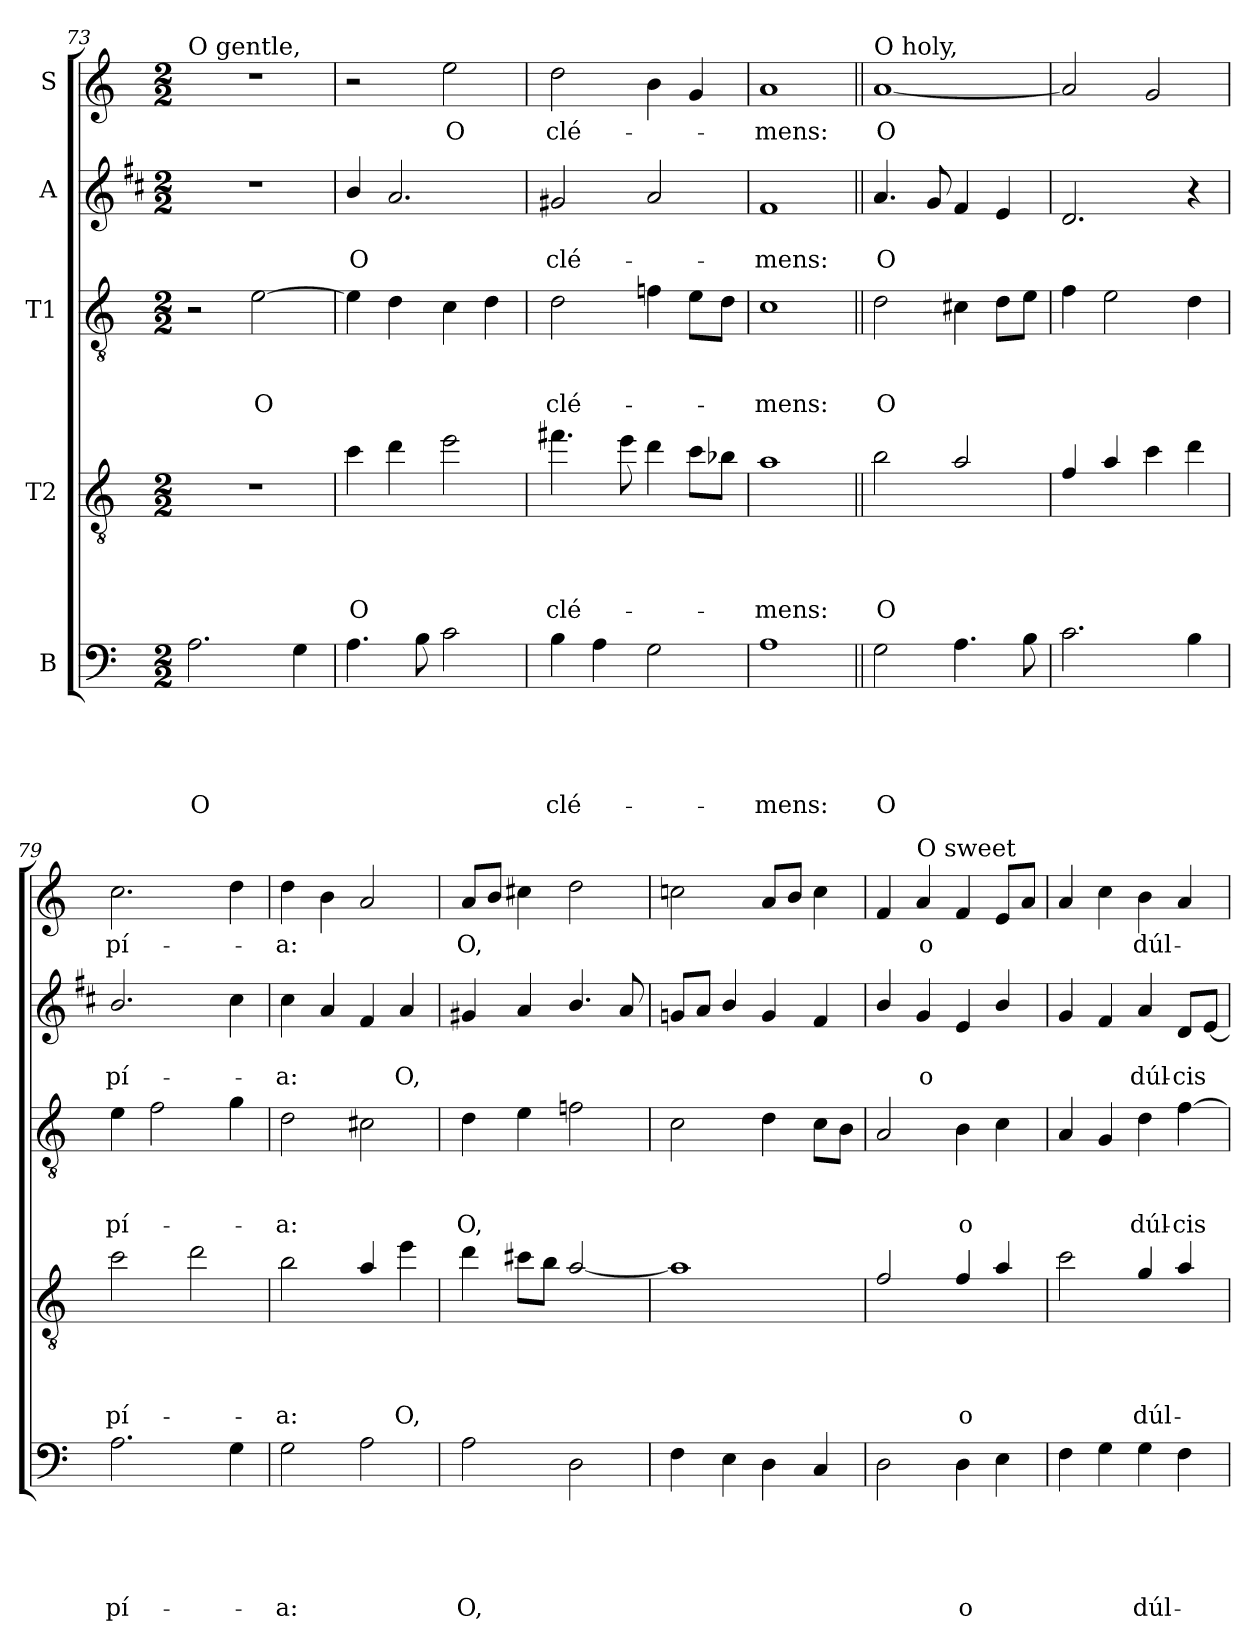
**kern	**text	**text	**text	**text	**text	**kern	**text	**text	**text	**text	**kern	**text	**text	**text	**kern	**text	**text	**kern	**text
*part5	*part5	*part5	*part5	*part5	*part5	*part4	*part4	*part4	*part4	*part4	*part3	*part3	*part3	*part3	*part2	*part2	*part2	*part1	*part1
*staff5	*staff5	*staff5	*staff5	*staff5	*staff5	*staff4	*staff4	*staff4	*staff4	*staff4	*staff3	*staff3	*staff3	*staff3	*staff2	*staff2	*staff2	*staff1	*staff1
*I"B	*	*	*	*	*	*I"T2	*	*	*	*	*I"T1	*	*	*	*I"A	*	*	*I"S	*
!!LO:LB:g=z
*clefF4	*	*	*	*	*	*clefGv2	*	*	*	*	*clefGv2	*	*	*	*clefG2	*	*	*clefG2	*
*	*	*	*	*	*	*ITrd8c14	*	*	*	*	*	*	*	*	*ITrd1c2	*	*	*	*
*k[]	*	*	*	*	*	*k[]	*	*	*	*	*k[]	*	*	*	*k[]	*	*	*k[]	*
*C:	*	*	*	*	*	*C:	*	*	*	*	*C:	*	*	*	*C:	*	*	*C:	*
*M2/2	*	*	*	*	*	*M2/2	*	*	*	*	*M2/2	*	*	*	*M2/2	*	*	*M2/2	*
=73	=73	=73	=73	=73	=73	=73	=73	=73	=73	=73	=73	=73	=73	=73	=73	=73	=73	=73	=73
!	!	!	!	!	!	!	!	!	!	!	!	!	!	!	!	!	!	!LO:TX:a:t=O gentle,	!
!	!	!	!	!	!LO:LY:b	!	!	!	!	!	!	!	!	!	!	!	!	!	!
2.A\	.	.	.	.	O	1r	.	.	.	.	2r	.	.	.	1r	.	.	1r	.
!	!	!	!	!	!	!	!	!	!	!	!	!	!	!LO:LY:b	!	!	!	!	!
.	.	.	.	.	.	.	.	.	.	.	[2e\	.	.	O	.	.	.	.	.
4G\	.	.	.	.	.	.	.	.	.	.	.	.	.	.	.	.	.	.	.
=74	=74	=74	=74	=74	=74	=74	=74	=74	=74	=74	=74	=74	=74	=74	=74	=74	=74	=74	=74
!	!	!	!	!	!	!	!	!	!	!LO:LY:b	!	!	!	!	!	!	!LO:LY:b	!	!
4.A\	.	.	.	.	.	4c\	.	.	.	O	4e\]	.	.	.	4a/	.	O	2r	.
.	.	.	.	.	.	4d\	.	.	.	.	4d\	.	.	.	2.g/	.	.	.	.
8B\	.	.	.	.	.	.	.	.	.	.	.	.	.	.	.	.	.	.	.
!	!	!	!	!	!	!	!	!	!	!	!	!	!	!	!	!	!	!	!LO:LY:b
2c\	.	.	.	.	.	2e\	.	.	.	.	4c\	.	.	.	.	.	.	2ee\	O
.	.	.	.	.	.	.	.	.	.	.	4d\	.	.	.	.	.	.	.	.
=75	=75	=75	=75	=75	=75	=75	=75	=75	=75	=75	=75	=75	=75	=75	=75	=75	=75	=75	=75
!	!	!	!	!	!LO:LY:b	!	!	!	!	!LO:LY:b	!	!	!	!LO:LY:b	!	!	!LO:LY:b	!	!LO:LY:b
4B\	.	.	.	.	clé-	4.f#X\	.	.	.	clé-	2d\	.	.	clé-	2f#X/	.	clé-	2dd\	clé-
4A\	.	.	.	.	.	.	.	.	.	.	.	.	.	.	.	.	.	.	.
.	.	.	.	.	.	8e\	.	.	.	.	.	.	.	.	.	.	.	.	.
2G\	.	.	.	.	.	4d\	.	.	.	.	4fn\	.	.	.	2g/	.	.	4b\	.
.	.	.	.	.	.	8c\L	.	.	.	.	8e\L	.	.	.	.	.	.	4g/	.
.	.	.	.	.	.	8B-X\J	.	.	.	.	8d\J	.	.	.	.	.	.	.	.
=76	=76	=76	=76	=76	=76	=76	=76	=76	=76	=76	=76	=76	=76	=76	=76	=76	=76	=76	=76
!	!	!	!	!	!LO:LY:b	!	!	!	!	!LO:LY:b	!	!	!	!LO:LY:b	!	!	!LO:LY:b	!	!LO:LY:b
1A	.	.	.	.	-mens:	1A	.	.	.	-mens:	1c	.	.	-mens:	1e	.	-mens:	1a	-mens:
=77||	=77||	=77||	=77||	=77||	=77||	=77||	=77||	=77||	=77||	=77||	=77||	=77||	=77||	=77||	=77||	=77||	=77||	=77||	=77||
!	!	!	!	!	!	!	!	!	!	!	!	!	!	!	!	!	!	!LO:TX:a:t=O holy,	!
!	!	!	!	!	!LO:LY:b	!	!	!	!	!LO:LY:b	!	!	!	!LO:LY:b	!	!	!LO:LY:b	!	!LO:LY:b
2G\	.	.	.	.	O	2B\	.	.	.	O	2d\	.	.	O	4.g/	.	O	[1a	O
.	.	.	.	.	.	.	.	.	.	.	.	.	.	.	8f/	.	.	.	.
4.A\	.	.	.	.	.	2A/	.	.	.	.	4c#X\	.	.	.	4e/	.	.	.	.
.	.	.	.	.	.	.	.	.	.	.	8d\L	.	.	.	4d/	.	.	.	.
8B\	.	.	.	.	.	.	.	.	.	.	8e\J	.	.	.	.	.	.	.	.
=78	=78	=78	=78	=78	=78	=78	=78	=78	=78	=78	=78	=78	=78	=78	=78	=78	=78	=78	=78
2.c\	.	.	.	.	.	4F/	.	.	.	.	4f\	.	.	.	2.c/	.	.	2a/]	.
.	.	.	.	.	.	4A/	.	.	.	.	2e\	.	.	.	.	.	.	.	.
.	.	.	.	.	.	4c\	.	.	.	.	.	.	.	.	.	.	.	2g/	.
4B\	.	.	.	.	.	4d\	.	.	.	.	4d\	.	.	.	4r	.	.	.	.
!!LO:PB:g=z
=79	=79	=79	=79	=79	=79	=79	=79	=79	=79	=79	=79	=79	=79	=79	=79	=79	=79	=79	=79
!	!	!	!	!	!LO:LY:b	!	!	!	!	!LO:LY:b	!	!	!	!LO:LY:b	!	!	!LO:LY:b	!	!LO:LY:b
2.A\	.	.	.	.	pí-	2c\	.	.	.	pí-	4e\	.	.	pí-	2.a/	.	pí-	2.cc\	pí-
.	.	.	.	.	.	.	.	.	.	.	2f\	.	.	.	.	.	.	.	.
.	.	.	.	.	.	2d\	.	.	.	.	.	.	.	.	.	.	.	.	.
4G\	.	.	.	.	.	.	.	.	.	.	4g\	.	.	.	4b\	.	.	4dd\	.
=80	=80	=80	=80	=80	=80	=80	=80	=80	=80	=80	=80	=80	=80	=80	=80	=80	=80	=80	=80
!	!	!	!	!	!LO:LY:b	!	!	!	!	!LO:LY:b	!	!	!	!LO:LY:b	!	!	!LO:LY:b	!	!LO:LY:b
2G\	.	.	.	.	-a:	2B\	.	.	.	-a:	2d\	.	.	-a:	4b\	.	-a:	4dd\	-a:
.	.	.	.	.	.	.	.	.	.	.	.	.	.	.	4g/	.	.	4b\	.
2A\	.	.	.	.	.	4A/	.	.	.	.	2c#X\	.	.	.	4e/	.	.	2a/	.
!	!	!	!	!	!	!	!	!	!	!LO:LY:b	!	!	!	!	!	!	!LO:LY:b	!	!
.	.	.	.	.	.	4e\	.	.	.	O,	.	.	.	.	4g/	.	O,	.	.
=81	=81	=81	=81	=81	=81	=81	=81	=81	=81	=81	=81	=81	=81	=81	=81	=81	=81	=81	=81
!	!	!	!	!	!LO:LY:b	!	!	!	!	!	!	!	!	!LO:LY:b	!	!	!	!	!LO:LY:b
2A\	.	.	.	.	O,	4d\	.	.	.	.	4d\	.	.	O,	4f#X/	.	.	8a/L	O,
.	.	.	.	.	.	.	.	.	.	.	.	.	.	.	.	.	.	8b/J	.
.	.	.	.	.	.	8c#X\L	.	.	.	.	4e\	.	.	.	4g/	.	.	4cc#X\	.
.	.	.	.	.	.	8B\J	.	.	.	.	.	.	.	.	.	.	.	.	.
2D\	.	.	.	.	.	[2A/	.	.	.	.	2fn\	.	.	.	4.a/	.	.	2dd\	.
.	.	.	.	.	.	.	.	.	.	.	.	.	.	.	8g/	.	.	.	.
=82	=82	=82	=82	=82	=82	=82	=82	=82	=82	=82	=82	=82	=82	=82	=82	=82	=82	=82	=82
4F\	.	.	.	.	.	1A]	.	.	.	.	2c\	.	.	.	8fn/L	.	.	2ccn\	.
.	.	.	.	.	.	.	.	.	.	.	.	.	.	.	8g/J	.	.	.	.
4E\	.	.	.	.	.	.	.	.	.	.	.	.	.	.	4a/	.	.	.	.
4D\	.	.	.	.	.	.	.	.	.	.	4d\	.	.	.	4f/	.	.	8a/L	.
.	.	.	.	.	.	.	.	.	.	.	.	.	.	.	.	.	.	8b/J	.
4C/	.	.	.	.	.	.	.	.	.	.	8c\L	.	.	.	4e/	.	.	4cc\	.
.	.	.	.	.	.	.	.	.	.	.	8B\J	.	.	.	.	.	.	.	.
=83	=83	=83	=83	=83	=83	=83	=83	=83	=83	=83	=83	=83	=83	=83	=83	=83	=83	=83	=83
2D\	.	.	.	.	.	2F/	.	.	.	.	2A/	.	.	.	4a/	.	.	4f/	.
!	!	!	!	!	!	!	!	!	!	!	!	!	!	!	!	!	!	!LO:TX:a:t=O sweet	!
!	!	!	!	!	!	!	!	!	!	!	!	!	!	!	!	!	!LO:LY:b	!	!LO:LY:b
.	.	.	.	.	.	.	.	.	.	.	.	.	.	.	4f/	.	o	4a/	o
!	!	!	!	!	!LO:LY:b	!	!	!	!	!LO:LY:b	!	!	!	!LO:LY:b	!	!	!	!	!
4D\	.	.	.	.	o	4F/	.	.	.	o	4B\	.	.	o	4d/	.	.	4f/	.
4E\	.	.	.	.	.	4A/	.	.	.	.	4c\	.	.	.	4a/	.	.	8e/L	.
.	.	.	.	.	.	.	.	.	.	.	.	.	.	.	.	.	.	8a/J	.
!!LO:LB:g=z
=84	=84	=84	=84	=84	=84	=84	=84	=84	=84	=84	=84	=84	=84	=84	=84	=84	=84	=84	=84
4F\	.	.	.	.	.	2c\	.	.	.	.	4A/	.	.	.	4f/	.	.	4a/	.
4G\	.	.	.	.	.	.	.	.	.	.	4G/	.	.	.	4e/	.	.	4cc\	.
!	!	!	!	!	!LO:LY:b	!	!	!	!	!LO:LY:b	!	!	!	!LO:LY:b	!	!	!LO:LY:b	!	!LO:LY:b
4G\	.	.	.	.	dúl-	4G/	.	.	.	dúl-	4d\	.	.	dúl-	4g/	.	dúl-	4b\	dúl-
!	!	!	!	!	!	!	!	!	!	!	!	!	!	!LO:LY:b	!	!	!LO:LY:b	!	!
4F\	.	.	.	.	.	4A/	.	.	.	.	[4f\	.	.	-cis	8c/L	.	-cis	4a/	.
.	.	.	.	.	.	.	.	.	.	.	.	.	.	.	[8d/J	.	.	.	.
=	=	=	=	=	=	=	=	=	=	=	=	=	=	=	=	=	=	=	=
*-	*-	*-	*-	*-	*-	*-	*-	*-	*-	*-	*-	*-	*-	*-	*-	*-	*-	*-	*-
